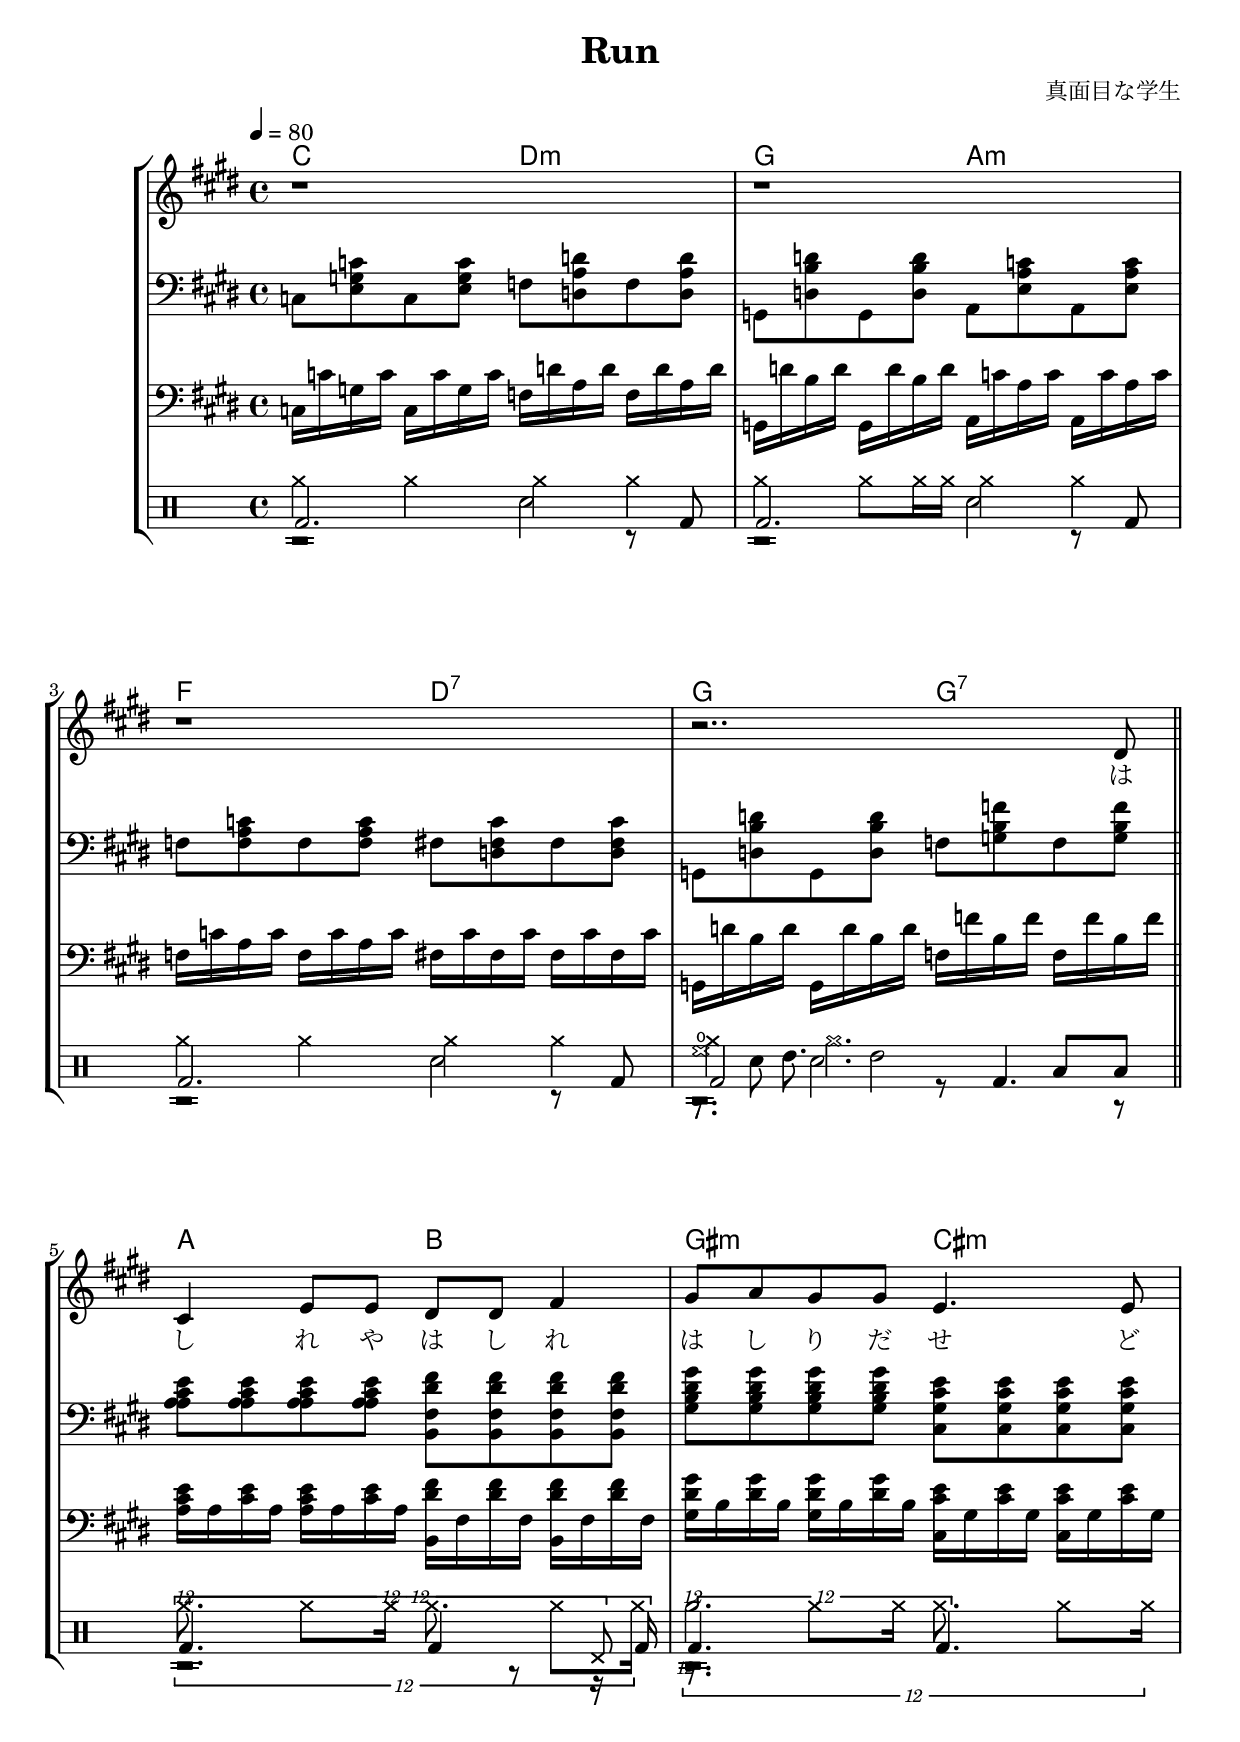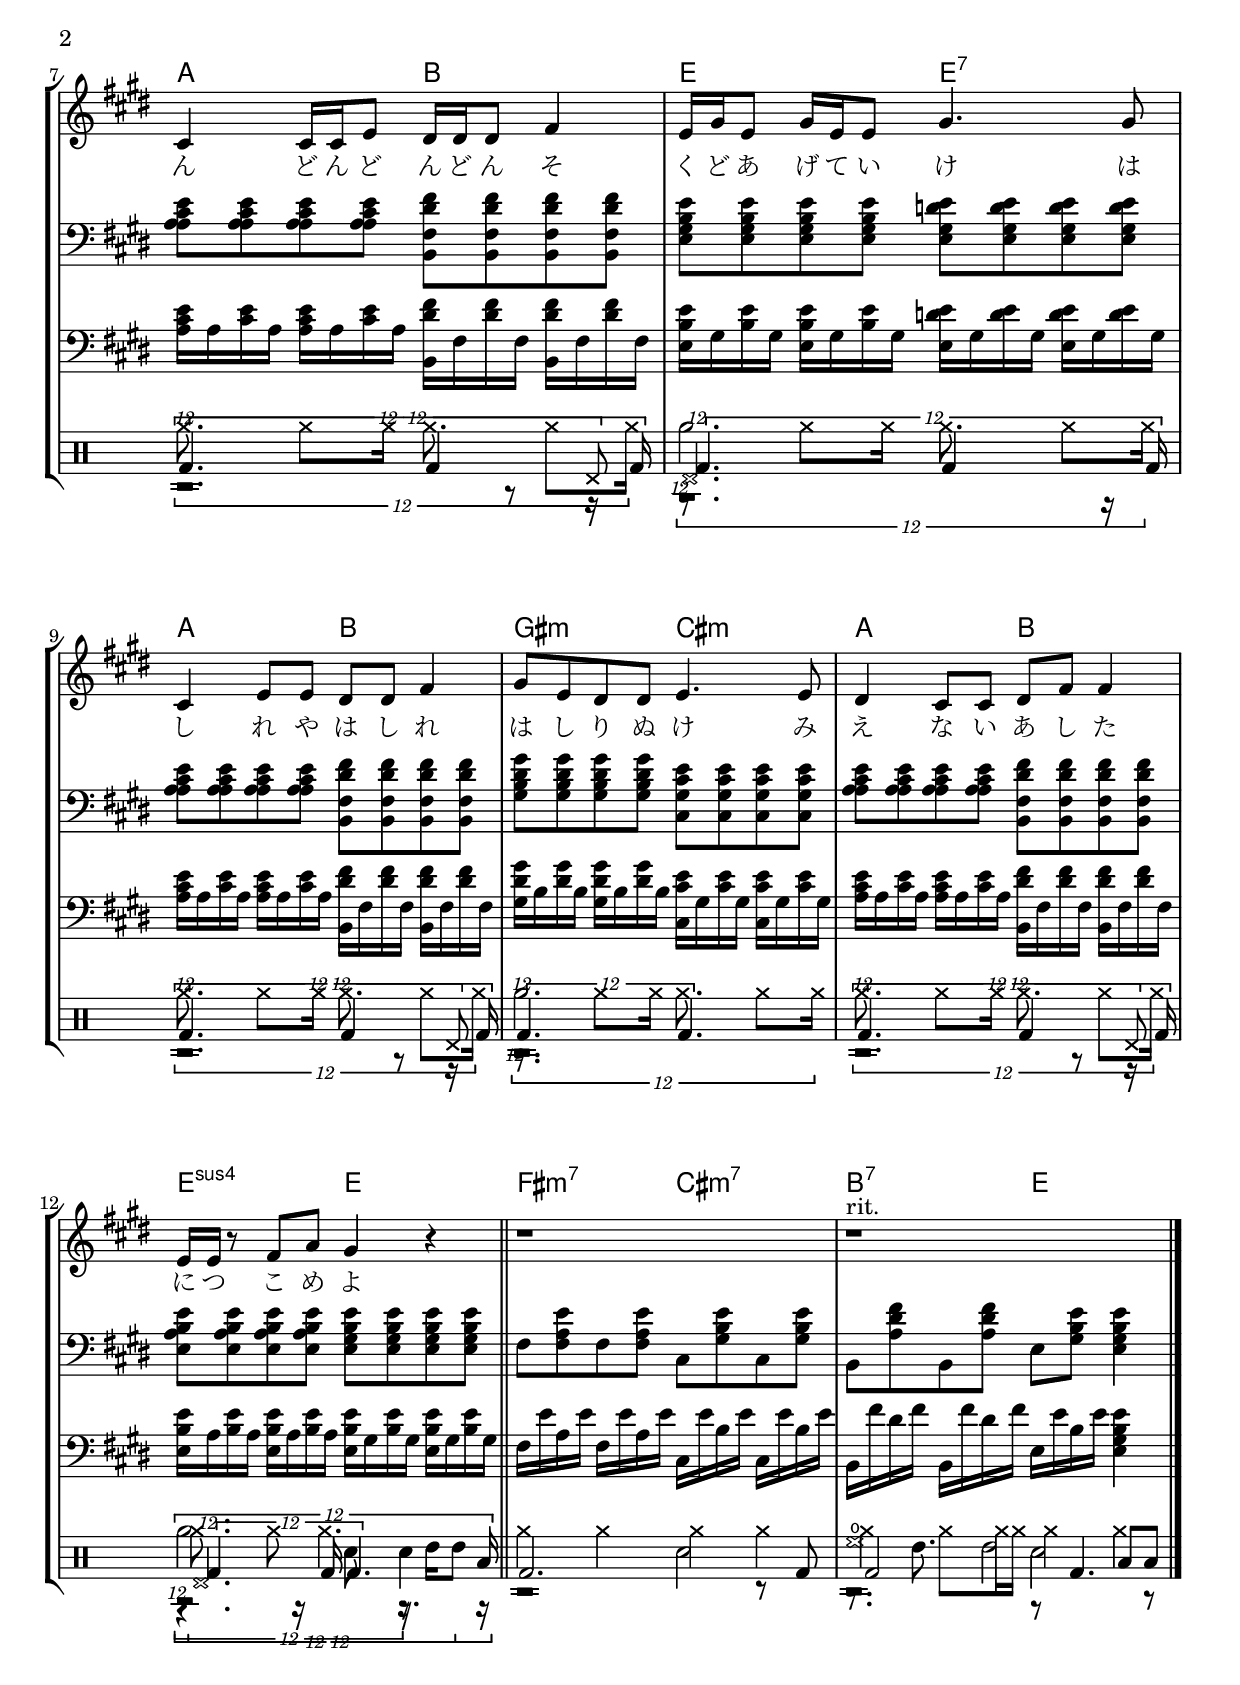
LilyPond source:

\version "2.12.1"

\header {
	title = \markup {Run}
	composer = \markup \center-column {真面目な学生}
}

harmony = \chordmode {
	c2 d:m g a:m f d:7 g g:7 

	a b gis:m cis:m a b e e:7 a b gis:m cis:m a b e:sus4 e 

	fis:min7 cis:min7 b:7 e 
}

melody = {
	\key e \major
	\tempo 4 = 80
	r1 | r1 | r1 | r2.. 
	\set Staff.midiInstrument = #"fss0.34"
	dis'8 
	cis'4  e'8  e'8  dis'8  dis'8  fis'4 
	gis'8  a'8  gis'8  gis'8  e'4.  e'8 
	cis'4  cis'16  cis'16  e'8  dis'16  dis'16  dis'8  fis'4 
	e'16  gis'16  e'8  gis'16  e'16  e'8  gis'4.  gis'8 
	cis'4  e'8  e'8  dis'8  dis'8  fis'4 
	gis'8  e'8  dis'8  dis'8  e'4.  e'8 
	dis'4  cis'8  cis'8  dis'8  fis'8  fis'4 
	e'16  e'16  r8  fis'8  a'8  gis'4  	r4 	r1 | r1^"rit." \bar "|."
}

words = \lyricmode {
	
	は  し  れ  や  は  し  れ  は  し  り  だ  せ  ど  ん  ど  ん  ど  ん  ど  ん  そ  く  ど  あ  げ  て  い  け  は  し  れ  や  は  し  れ  は  し  り  ぬ  け  み  え  な  い  あ  し  た  に  つ  こ  め  よ  
	
}

tempochange = {
	\tempo 4 = 80
	r1 | r1 | r1 | r1 \bar "||"
	\tempo 4 = 80
	r1 | r1 | r1 | r1 | r1 | r1 | r1 | r1 \bar "||"
	\tempo 4 = 80
	r1 | \tempo 4 = 60 r2 \tempo 4 = 53 r2 \bar "|."
}

mainacc = {
	\clef bass
	\set Staff.midiInstrument = #"Distorted Guitar"
	\key e \major
	\tempo 4 = 80
	c8 <e g c'> c <e g c'>
	f8 <d a d'> f <d a d'>
	g,8 <d b d'> g, <d b d'>
	a,8 <e a c'> a, <e a c'>
	f8 <f a c'> f <f a c'>
	fis8 <d fis c'> fis <d fis c'>
	g,8 <d b d'> g, <d b d'>
	f8 <g b f'> f <g b f'>
	\bar "||"

	\set Staff.midiInstrument = #"Overdriven Guitar"
	<a a cis' e'>8 <a a cis' e'>8 <a a cis' e'>8 <a a cis' e'>8
	<b, fis dis' fis'>8 <b, fis dis' fis'>8 <b, fis dis' fis'>8 <b, fis dis' fis'>8
	<gis b dis' gis'>8 <gis b dis' gis'>8 <gis b dis' gis'>8 <gis b dis' gis'>8
	<cis gis cis' e'>8 <cis gis cis' e'>8 <cis gis cis' e'>8 <cis gis cis' e'>8
	<a a cis' e'>8 <a a cis' e'>8 <a a cis' e'>8 <a a cis' e'>8
	<b, fis dis' fis'>8 <b, fis dis' fis'>8 <b, fis dis' fis'>8 <b, fis dis' fis'>8
	<e gis b e'>8 <e gis b e'>8 <e gis b e'>8 <e gis b e'>8
	<e gis d' e'>8 <e gis d' e'>8 <e gis d' e'>8 <e gis d' e'>8
	<a a cis' e'>8 <a a cis' e'>8 <a a cis' e'>8 <a a cis' e'>8
	<b, fis dis' fis'>8 <b, fis dis' fis'>8 <b, fis dis' fis'>8 <b, fis dis' fis'>8
	<gis b dis' gis'>8 <gis b dis' gis'>8 <gis b dis' gis'>8 <gis b dis' gis'>8
	<cis gis cis' e'>8 <cis gis cis' e'>8 <cis gis cis' e'>8 <cis gis cis' e'>8
	<a a cis' e'>8 <a a cis' e'>8 <a a cis' e'>8 <a a cis' e'>8
	<b, fis dis' fis'>8 <b, fis dis' fis'>8 <b, fis dis' fis'>8 <b, fis dis' fis'>8
	<e a b e'>8 <e a b e'>8 <e a b e'>8 <e a b e'>8
	<e gis b e'>8 <e gis b e'>8 <e gis b e'>8 <e gis b e'>8
	\bar "||"

	\set Staff.midiInstrument = #"Distorted Guitar"
	fis8 <fis a e'> fis <fis a e'>
	cis8 <gis b e'> cis <gis b e'>
	b,8 <a dis' fis'> b, <a dis' fis'>
	e8 <gis b e'>8 <e gis b e'>4
	\bar "|."
}

subacc = {
	\clef bass
	\set Staff.midiInstrument = #"Lead 2 (sawtooth)"
	\key e \major
	\tempo 4 = 80
	c16 c' g c' c c' g c'
	f16 d' a d' f d' a d'
	g,16 d' b d' g, d' b d'
	a,16 c' a c' a, c' a c'
	f16 c' a c' f c' a c'
	fis16 c' fis c' fis c' fis c'
	g,16 d' b d' g, d' b d'
	f16 f' b f' f f' b f'
	\bar "||"

	\set Staff.midiInstrument = #"Distorted Guitar"
	<a cis' e'>16 a16 <cis' e'>16 a16   <a cis' e'>16 a16 <cis' e'>16 a16
	<b, dis' fis'>16 fis16 <dis' fis'>16 fis16   <b, dis' fis'>16 fis16 <dis' fis'>16 fis16
	<gis dis' gis'>16 b16 <dis' gis'>16 b16   <gis dis' gis'>16 b16 <dis' gis'>16 b16
	<cis cis' e'>16 gis16 <cis' e'>16 gis16   <cis cis' e'>16 gis16 <cis' e'>16 gis16
	<a cis' e'>16 a16 <cis' e'>16 a16   <a cis' e'>16 a16 <cis' e'>16 a16
	<b, dis' fis'>16 fis16 <dis' fis'>16 fis16   <b, dis' fis'>16 fis16 <dis' fis'>16 fis16
	<e b e'>16 gis16 <b e'>16 gis16   <e b e'>16 gis16 <b e'>16 gis16
	<e d' e'>16 gis16 <d' e'>16 gis16   <e d' e'>16 gis16 <d' e'>16 gis16
	<a cis' e'>16 a16 <cis' e'>16 a16   <a cis' e'>16 a16 <cis' e'>16 a16
	<b, dis' fis'>16 fis16 <dis' fis'>16 fis16   <b, dis' fis'>16 fis16 <dis' fis'>16 fis16
	<gis dis' gis'>16 b16 <dis' gis'>16 b16   <gis dis' gis'>16 b16 <dis' gis'>16 b16
	<cis cis' e'>16 gis16 <cis' e'>16 gis16   <cis cis' e'>16 gis16 <cis' e'>16 gis16
	<a cis' e'>16 a16 <cis' e'>16 a16   <a cis' e'>16 a16 <cis' e'>16 a16
	<b, dis' fis'>16 fis16 <dis' fis'>16 fis16   <b, dis' fis'>16 fis16 <dis' fis'>16 fis16
	<e b e'>16 a16 <b e'>16 a16   <e b e'>16 a16 <b e'>16 a16
	<e b e'>16 gis16 <b e'>16 gis16   <e b e'>16 gis16 <b e'>16 gis16
	\bar "||"

	\set Staff.midiInstrument = #"Lead 2 (sawtooth)"
	fis16 e' a e' fis e' a e'
	cis16 e' b e' cis e' b e'
	b,16 fis' dis' fis' b, fis' dis' fis'
	e16 e' b e' <e gis b e'>4
	\bar "|."
}

percA = {
	\drummode {
	cymr4 cymr4 cymr4 cymr4  |cymr4 cymr8 cymr16 cymr16 cymr4 cymr4  |cymr4 cymr4 cymr4 cymr4  |cymr4 cymr2.  \bar "||"
	\times 16/12{ cymr8. cymr8 cymr16 cymr8. cymr8 cymr16 } |\times 16/12{ r8. cymr8 cymr16 cymr8. cymr8 cymr16 } |\times 16/12{ cymr8. cymr8 cymr16 cymr8. cymr8 cymr16 } |\times 16/12{ r8. cymr8 cymr16 cymr8. cymr8 cymr16 } |\times 16/12{ cymr8. cymr8 cymr16 cymr8. cymr8 cymr16 } |\times 16/12{ r8. cymr8 cymr16 cymr8. cymr8 cymr16 } |\times 16/12{ cymr8. cymr8 cymr16 cymr8. cymr8 cymr16 } |\times 16/12{ cymr8. cymr8 cymr4. r16 } \bar "||"
	cymr4 cymr4 cymr4 cymr4  |cymr4 cymr8 cymr16 cymr16 cymr4 cymr4  \bar "|."
	}
}

percB = {
	\drummode {
	r2 sn2  |r2 sn2  |r2 sn2  |r8 sn8 sn2.  \bar "||"
	\times 16/12{ r2 r8 hhp8 } |\times 16/12{ r2. } |\times 16/12{ r2 r8 hhp8 } |\times 16/12{ hhp2. } |\times 16/12{ r2 r8 hhp8 } |\times 16/12{ r2. } |\times 16/12{ r2 r8 hhp8 } |\times 16/12{ hhp2. } \bar "||"
	r2 sn2  |r2 sn2  \bar "|."
	}
}

percC = {
	\drummode {
	bd2. r8 bd8  |bd2. r8 bd8  |bd2. r8 bd8  |bd2 r8 bd4.  \bar "||"
	\times 16/12{ bd4. bd4 r16 bd16 } |\times 16/12{ bd4. bd4. } |\times 16/12{ bd4. bd4 r16 bd16 } |\times 16/12{ bd4. bd4 r16 bd16 } |\times 16/12{ bd4. bd4 r16 bd16 } |\times 16/12{ bd4. bd4. } |\times 16/12{ bd4. bd4 r16 bd16 } |\times 16/12{ bd4 r16 bd16 bd4. } \bar "||"
	bd2. r8 bd8  |bd2 r8 bd4.  \bar "|."
	}
}

percD = {
	\drummode {
	r1 |r1 |r1 |r8. tommh8. tommh2 r8  \bar "||"
	\times 16/12{ r2. } |\times 16/12{ rb2. } |\times 16/12{ r2. } |\times 16/12{ rb2. } |\times 16/12{ r2. } |\times 16/12{ rb2. } |\times 16/12{ r2. } |\times 16/12{ rb2. } \bar "||"
	r1 |r8. tommh8. tommh2 r8  \bar "|."
	}
}

percE = {
	\drummode {
	r1 |r1 |r1 |r2. toml8 toml8  \bar "||"
	r1 |r1 |r1 |r1 |r1 |r1 |r1 |\times 16/12{ r4. sn8 sn4 } \bar "||"
	r1 |r2. toml8 toml8  \bar "|."
	}
}

percF = {
	\drummode {
	r1 |r1 |r1 |hho1  \bar "||"
	r1 |r1 |r1 |r1 |r1 |r1 |r1 |\times 16/12{ r2 r16 tommh16 tommh8 } \bar "||"
	r1 |hho1  \bar "|."
	}
}

percG = {
	\drummode {
	r1 | r1 | r1 | r1 \bar "||"
	r1 |r1 |r1 |r1 |r1 |r1 |r1 |\times 16/12{ r2 r8. toml16 } \bar "||"
	r1 | r1 \bar "|."
	}
}

\score {
	<<
		\new StaffGroup <<
			\new ChordNames {\harmony}
			\new Voice = "melody" {\melody}
			\new Lyrics \lyricsto "melody" \words
			\new Staff = "mainacc" {\mainacc}
			\new Staff = "subacc" {\subacc}
			\new DrumStaff <<
				\new DrumVoice {\percA}
				\new DrumVoice {\percB}
				\new DrumVoice {\percC}
				\new DrumVoice {\percD}
				\new DrumVoice {\percE}
				\new DrumVoice {\percF}
				\new DrumVoice {\percG}
			>>
		>>
	>>
	\layout { }
}
